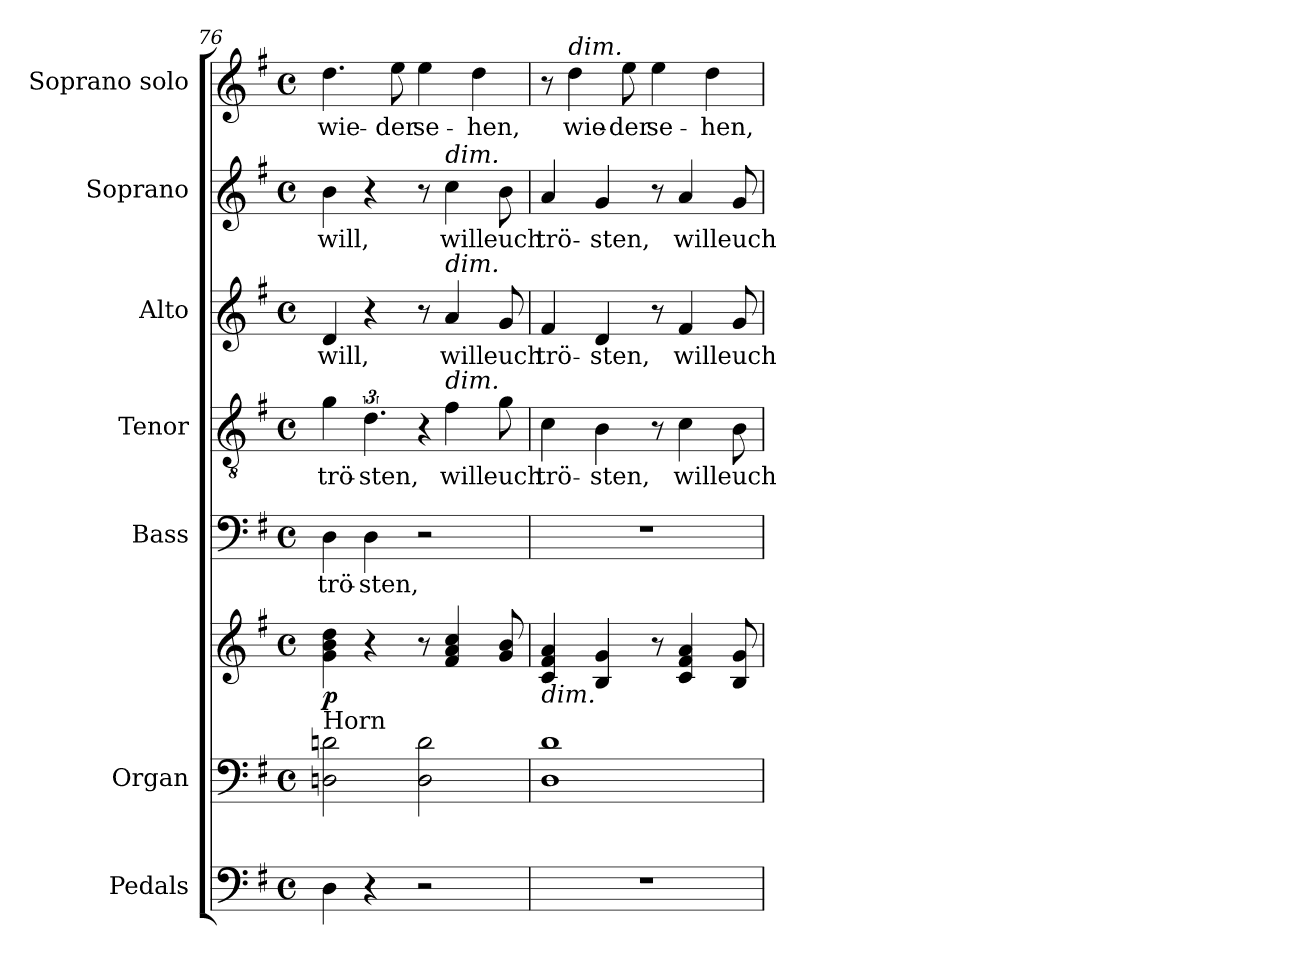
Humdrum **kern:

**kern	**kern	**kern	**dynam	**kern	**text	**kern	**text	**kern	**text	**kern	**text	**kern	**text
*part7	*part6	*part6	*part6	*part5	*part5	*part4	*part4	*part3	*part3	*part2	*part2	*part1	*part1
*staff8	*staff7	*staff6	*staff6/7	*staff5	*staff5	*staff4	*staff4	*staff3	*staff3	*staff2	*staff2	*staff1	*staff1
*I"Pedals	*I"Organ	*	*	*I"Bass	*	*I"Tenor	*	*I"Alto	*	*I"Soprano	*	*I"Soprano solo	*
*I'Ped.	*I'Org.	*	*	*I'B.	*	*I'T.	*	*I'A.	*	*I'S.	*	*I'S.	*
*clefF4	*clefF4	*clefG2	*	*clefF4	*	*clefGv2	*	*clefG2	*	*clefG2	*	*clefG2	*
*	*	*	*	*	*	*ITrd7c12	*	*	*	*	*	*	*
*k[f#]	*k[f#]	*k[f#]	*	*k[f#]	*	*k[f#]	*	*k[f#]	*	*k[f#]	*	*k[f#]	*
*G:	*G:	*G:	*	*G:	*	*G:	*	*G:	*	*G:	*	*G:	*
*M4/4	*M4/4	*M4/4	*	*M4/4	*	*M4/4	*	*M4/4	*	*M4/4	*	*M4/4	*
*met(c)	*met(c)	*met(c)	*	*met(c)	*	*met(c)	*	*met(c)	*	*met(c)	*	*met(c)	*
=76	=76	=76	=76	=76	=76	=76	=76	=76	=76	=76	=76	=76	=76
!	!	!	!	!	!LO:LY:b:color=#000000	!	!	!	!	!	!	!	!
!	!	!	!	!	!	!	!LO:LY:b:color=#000000	!	!	!	!	!	!
!	!	!	!	!	!	!	!	!	!LO:LY:b:color=#000000	!	!	!	!
!	!	!	!	!	!	!	!	!	!	!	!LO:LY:b:color=#000000	!	!
!	!LO:TX:a:t=Horn	!	!	!	!	!	!	!	!	!	!	!	!
!	!	!	!	!	!	!	!	!	!	!	!	!	!LO:LY:b:color=#000000
4Di\	2Dni\ 2dni	4gi\ 4bi 4ddi	p	4Di\	trö-	4Gi\	trö-	4di/	will,	4bi\	will,	4.ddi\	wie-
!	!	!	!	!	!LO:LY:b:color=#000000	!	!	!	!	!	!	!	!
!	!	!	!	!	!	!	!LO:LY:b:color=#000000	!	!	!	!	!	!
4r	.	4r	.	4Di\	-sten,	6.Di\	-sten,	4r	.	4r	.	.	.
!	!	!	!	!	!	!	!	!	!	!	!	!	!LO:LY:b:color=#000000
.	.	.	.	.	.	.	.	.	.	.	.	8eei\	-der
!	!	!	!	!	!	!LO:N:vis=4	!	!	!	!	!	!	!
!	!	!	!	!	!	!	!	!	!	!	!	!	!LO:LY:b:color=#000000
2r	2Di\ 2di	8r	.	2r	.	8r	.	8r	.	8r	.	4eei\	se-
!	!	!	!	!	!	!	!LO:LY:b:color=#000000	!	!	!	!	!	!
!	!	!	!	!	!	!	!	!	!LO:LY:b:color=#000000	!	!	!	!
!	!	!	!	!	!	!	!	!	!	!LO:TX:a:i:t=dim.	!	!	!
!	!	!	!	!	!	!	!	!LO:TX:a:i:t=dim.	!	!	!	!	!
!	!	!	!	!	!	!LO:TX:a:i:t=dim.	!	!	!	!	!	!	!
!	!	!	!	!	!	!	!	!	!	!	!LO:LY:b:color=#000000	!	!
.	.	4f#i/ 4ai 4cci	.	.	.	4F#i\	will	4ai/	will	4cci\	will	.	.
!	!	!	!	!	!	!	!	!	!	!	!	!	!LO:LY:b:color=#000000
.	.	.	.	.	.	.	.	.	.	.	.	4ddi\	-hen,
!	!	!	!	!	!	!	!LO:LY:b:color=#000000	!	!	!	!	!	!
!	!	!	!	!	!	!	!	!	!LO:LY:b:color=#000000	!	!	!	!
!	!	!	!	!	!	!	!	!	!	!	!LO:LY:b:color=#000000	!	!
.	.	8gi/ 8bi	.	.	.	8Gi\	euch	8gi/	euch	8bi\	euch	.	.
!!LO:LB:g=z
=77	=77	=77	=77	=77	=77	=77	=77	=77	=77	=77	=77	=77	=77
!	!	!	!	!	!	!	!LO:LY:b:color=#000000	!	!	!	!	!	!
!	!	!	!	!	!	!	!	!	!LO:LY:b:color=#000000	!	!	!	!
!	!	!LO:TX:b:i:t=dim.	!	!	!	!	!	!	!	!	!	!	!
!	!	!	!	!	!	!	!	!	!	!	!LO:LY:b:color=#000000	!	!
1r	1Di 1di	4ci/ 4f#i 4ai	.	1r	.	4Ci\	trö-	4f#i/	trö-	4ai/	trö-	8r	.
!	!	!	!	!	!	!	!	!	!	!	!	!LO:TX:a:i:t=dim.	!
!	!	!	!	!	!	!	!	!	!	!	!	!	!LO:LY:b:color=#000000
.	.	.	.	.	.	.	.	.	.	.	.	4ddi\	wie-
!	!	!	!	!	!	!	!LO:LY:b:color=#000000	!	!	!	!	!	!
!	!	!	!	!	!	!	!	!	!LO:LY:b:color=#000000	!	!	!	!
!	!	!	!	!	!	!	!	!	!	!	!LO:LY:b:color=#000000	!	!
.	.	4Bi/ 4gi	.	.	.	4BBi\	-sten,	4di/	-sten,	4gi/	-sten,	.	.
!	!	!	!	!	!	!	!	!	!	!	!	!	!LO:LY:b:color=#000000
.	.	.	.	.	.	.	.	.	.	.	.	8eei\	-der
!	!	!	!	!	!	!	!	!	!	!	!	!	!LO:LY:b:color=#000000
.	.	8r	.	.	.	8r	.	8r	.	8r	.	4eei\	se-
!	!	!	!	!	!	!	!LO:LY:b:color=#000000	!	!	!	!	!	!
!	!	!	!	!	!	!	!	!	!LO:LY:b:color=#000000	!	!	!	!
!	!	!	!	!	!	!	!	!	!	!	!LO:LY:b:color=#000000	!	!
.	.	4ci/ 4f#i 4ai	.	.	.	4Ci\	will	4f#i/	will	4ai/	will	.	.
!	!	!	!	!	!	!	!	!	!	!	!	!	!LO:LY:b:color=#000000
.	.	.	.	.	.	.	.	.	.	.	.	4ddi\	-hen,
!	!	!	!	!	!	!	!LO:LY:b:color=#000000	!	!	!	!	!	!
!	!	!	!	!	!	!	!	!	!LO:LY:b:color=#000000	!	!	!	!
!	!	!	!	!	!	!	!	!	!	!	!LO:LY:b:color=#000000	!	!
.	.	8Bi/ 8gi	.	.	.	8BBi\	euch	8gi/	euch	8gi/	euch	.	.
=	=	=	=	=	=	=	=	=	=	=	=	=	=
*-	*-	*-	*-	*-	*-	*-	*-	*-	*-	*-	*-	*-	*-
